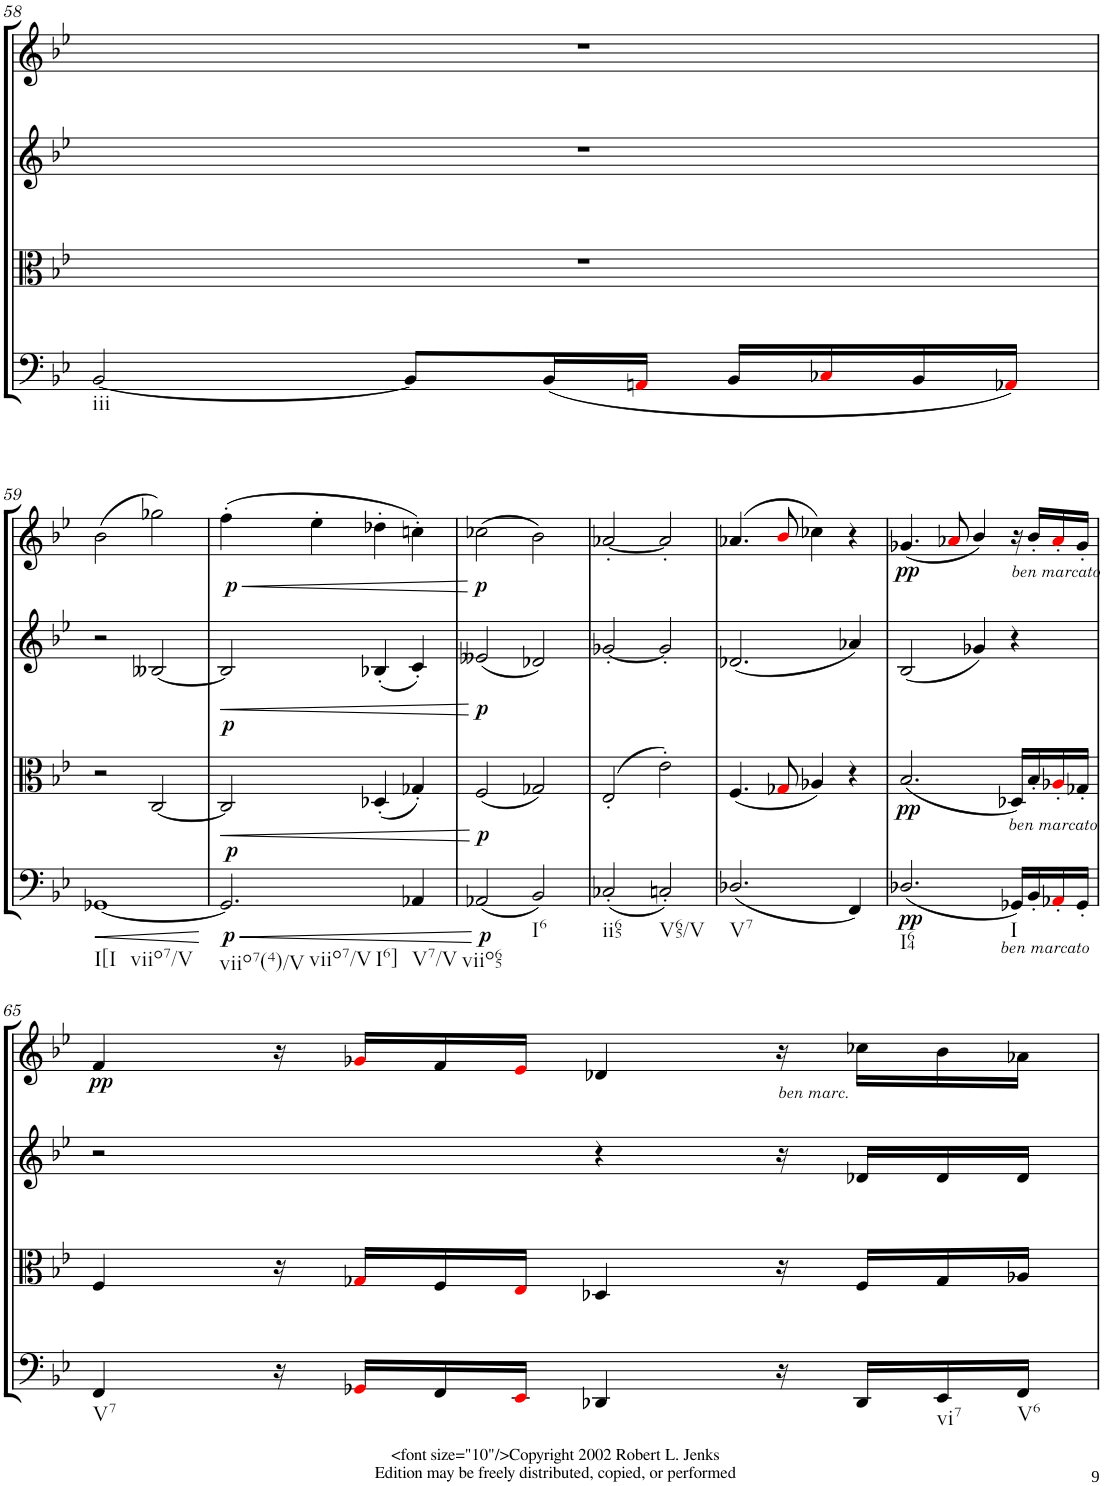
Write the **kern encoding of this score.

**kern	**dynam	**kern	**dynam	**kern	**dynam	**kern	**dynam
*part4	*part4	*part3	*part3	*part2	*part2	*part1	*part1
*staff4	*staff4	*staff3	*staff3	*staff2	*staff2	*staff1	*staff1
*I"Violoncello.	*	*I"Viola.	*	*I"Violino II.	*	*I"Violino I.	*
*I'Vc	*	*I'Vla	*	*I'Vln	*	*I'Vln	*
!!LO:PB:g=z
*clefF4	*	*clefC3	*	*clefG2	*	*clefG2	*
*k[b-e-]	*	*k[b-e-]	*	*k[b-e-]	*	*k[b-e-]	*
*B-:	*	*B-:	*	*B-:	*	*B-:	*
*M4/4	*	*M4/4	*	*M4/4	*	*M4/4	*
*met(c)	*	*met(c)	*	*met(c)	*	*met(c)	*
=58	=58	=58	=58	=58	=58	=58	=58
!LO:TX:b:t=iii	!	!	!	!	!	!	!
[2BB-/	.	1r	.	1r	.	1r	.
8BB-/L]	.	.	.	.	.	.	.
(16BB-/L	.	.	.	.	.	.	.
16AAni/JJ	.	.	.	.	.	.	.
16BB-/LL	.	.	.	.	.	.	.
16C-Xi/	.	.	.	.	.	.	.
16BB-/	.	.	.	.	.	.	.
16AA-Xi/JJ)	.	.	.	.	.	.	.
!!LO:LB:g=z
=59	=59	=59	=59	=59	=59	=59	=59
!LO:TX:b:t=I[I	!	!	!	!	!	!	!
!LO:TX:b:t=viio7/V	!	!	!	!	!	!	!
!	!LO:HP:b	!	!	!	!	!	!
[1GG-X	<	2r	.	2r	.	(2b-\	.
.	.	[2C/	.	[2B--X/	.	2gg-X\)	.
.	[	.	.	.	.	.	.
=60	=60	=60	=60	=60	=60	=60	=60
!LO:TX:b:t=viio7(4)/V	!	!	!	!	!	!	!
!LO:TX:b:t=viio7/V	!	!	!	!	!	!	!
!LO:TX:b:t=I6]	!	!	!	!	!	!	!
!	!LO:HP:b	!	!LO:HP:b	!	!LO:HP:b	!	!LO:HP:b
!	!LO:DY:n=1:b	!	!	!	!	!	!
!	!LO:DY:n=2:a	!	!LO:DY:n=1:a	!	!	!	!LO:DY:n=1:b
2.GG-/]	< p p	2C/]	< p	2B--/]	<	(4ff'\	< p
.	.	.	.	.	.	4ee-'\	.
.	.	(4D-X'/	.	(4B-X'/	.	4dd-X'\	.
!LO:TX:b:t=V7/V	!	!	!	!	!	!	!
4AA-X/	.	4G-X'/)	.	4c'/)	.	4ccn'\)	.
.	[	.	[	.	[	.	[
=61	=61	=61	=61	=61	=61	=61	=61
!LO:TX:b:t=viio65	!	!	!	!	!	!	!
!	!LO:DY:b	!	!LO:DY:b	!	!LO:DY:b	!	!LO:DY:b
(2AA-X/	p	(2F/	p	(2e--X/	p	(2cc-X\	p
!LO:TX:b:t=I6	!	!	!	!	!	!	!
2BB-/)	.	2G-X/)	.	2d-X/)	.	2b-\)	.
=62	=62	=62	=62	=62	=62	=62	=62
!LO:TX:b:t=ii65	!	!	!	!	!	!	!
(2C-X'/	.	(2E-'/	.	[2g-X'/	.	[2a-X'/	.
!LO:TX:b:t=V65/V	!	!	!	!	!	!	!
2Cn'/)	.	2e-'\)	.	2g-'/]	.	2a-'/]	.
=63	=63	=63	=63	=63	=63	=63	=63
!LO:TX:b:t=V7	!	!	!	!	!	!	!
(2.D-X/	.	(4.F/	.	(2.d-X/	.	(4.a-X/	.
.	.	8G-Xi/	.	.	.	8b-i/	.
.	.	4A-X/)	.	.	.	4cc-X\)	.
4FF/)	.	4r	.	4a-X/)	.	4r	.
=64	=64	=64	=64	=64	=64	=64	=64
!LO:TX:b:t=I64	!	!	!	!	!	!	!
!	!LO:DY:b	!	!LO:DY:b	!	!	!	!LO:DY:b
(2.D-X/	pp	(2.B-/	pp	(2B-/	.	(4.g-X/	pp
.	.	.	.	.	.	8a-Xi/	.
.	.	.	.	4g-X/)	.	4b-/)	.
!LO:TX:b:t=I	!	!	!	!	!	!	!
16GG-X/LL)	.	16D-X/LL)	.	4r	.	16r	.
16BB-'/	.	16B-'/	.	.	.	16b-'/LL	.
!	!	!	!	!	!	!LO:TX:b:i:t=ben marcato	!
!	!	!LO:TX:b:i:t=ben marcato	!	!	!	!	!
!LO:TX:b:i:t=ben marcato	!	!	!	!	!	!	!
16AA-X'i/	.	16A-X'i/	.	.	.	16a-'i/	.
16GG-'/JJ	.	16G-X'/JJ	.	.	.	16g-'/JJ	.
!!LO:LB:g=z
=65	=65	=65	=65	=65	=65	=65	=65
!LO:TX:b:t=V7	!	!	!	!	!	!	!
!	!	!	!	!	!	!	!LO:DY:b
4FF/	.	4F/	.	2r	.	4f/	pp
16r	.	16r	.	.	.	16r	.
16GG-Xi/LL	.	16G-Xi/LL	.	.	.	16g-Xi/LL	.
16FF/	.	16F/	.	.	.	16f/	.
16EE-i/JJ	.	16E-i/JJ	.	.	.	16e-i/JJ	.
4DD-X/	.	4D-X/	.	4r	.	4d-X/	.
!	!	!	!	!	!	!LO:TX:b:i:t=ben marc.	!
16r	.	16r	.	16r	.	16r	.
16DD-/LL	.	16F/LL	.	16d-X/LL	.	16cc-X\LL	.
!LO:TX:b:t=vi7	!	!	!	!	!	!	!
16EE-/	.	16G-/	.	16d-/	.	16b-\	.
!LO:TX:b:t=V6	!	!	!	!	!	!	!
16FF/JJ	.	16A-X/JJ	.	16d-/JJ	.	16a-X\JJ	.
=	=	=	=	=	=	=	=
*-	*-	*-	*-	*-	*-	*-	*-
